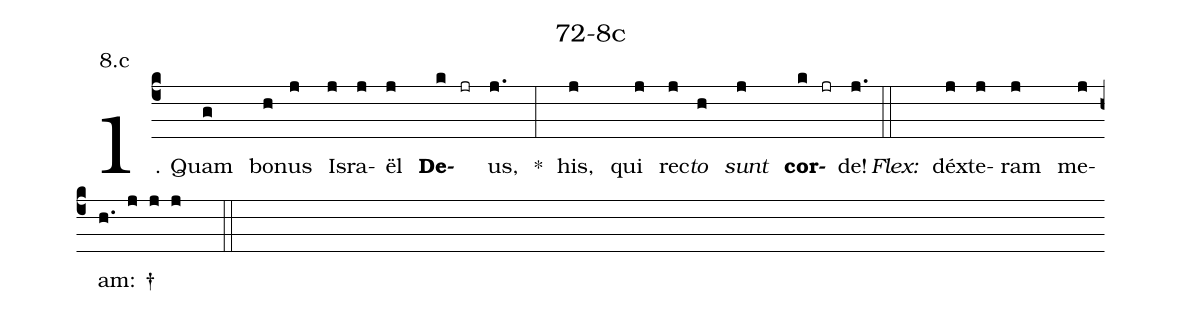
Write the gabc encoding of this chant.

name: 72-8c;
annotation: 8.c;
%%
(c4)1. Quam(g) bo(h)nus(j) Is(j)ra(j)ël(j) <b>De</b>(k jr)us,(j.) *(:) his,(j) qui(j) rec(j)<i>to</i>(h) <i>sunt</i>(j) <b>cor</b>(k jr)de!(j.) (::)
<i>Flex:</i>()  déx(j)te(j)ram(j) me(j)am: †(h. j j j  ::)
